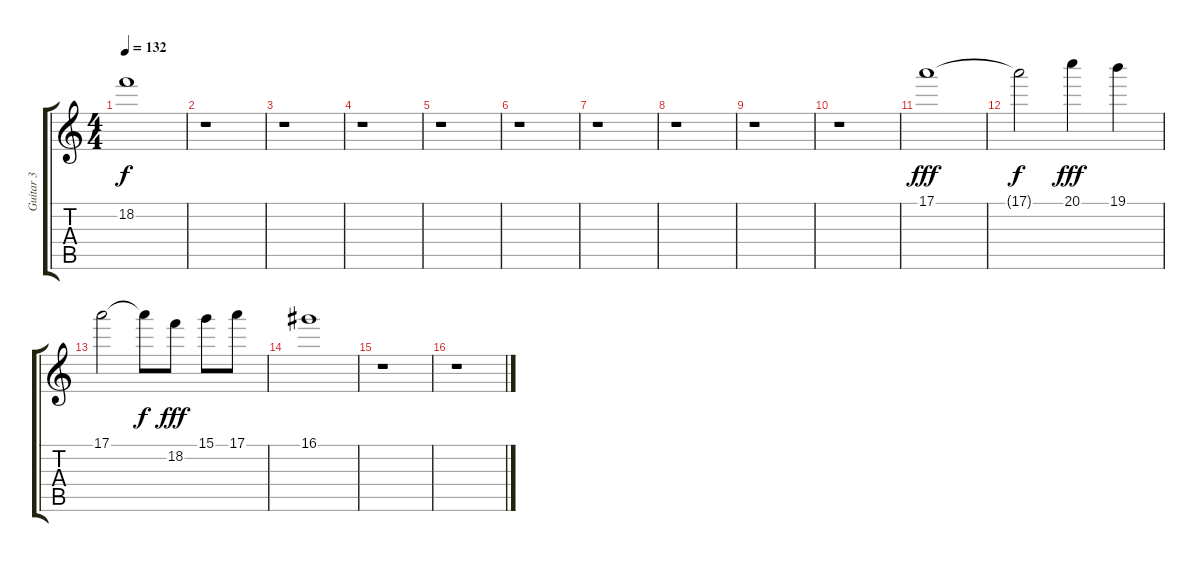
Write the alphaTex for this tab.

\track ("Guitar 3" "Guitar 3") {instrument overdrivenguitar}
\staff {score tabs}
\tuning (E4 B3 G3 D3 A2 E2) {hide}
\ts (4 4)
\tempo 132
\clef g2
\ks c
18.2{t}.1{dy f} |
r.1 |
r.1 |
r.1 |
r.1 |
r.1 |
r.1 |
r.1 |
r.1 |
r.1 |
17.1.1{dy fff} |
17.1{t}.2{dy f} 20.1.4{dy fff} 19.1.4 |
17.1.2 17.1{t}.8{dy f} 18.2.8{dy fff} 15.1.8 17.1.8 |
16.1.1 |
r.1 |
r.1
